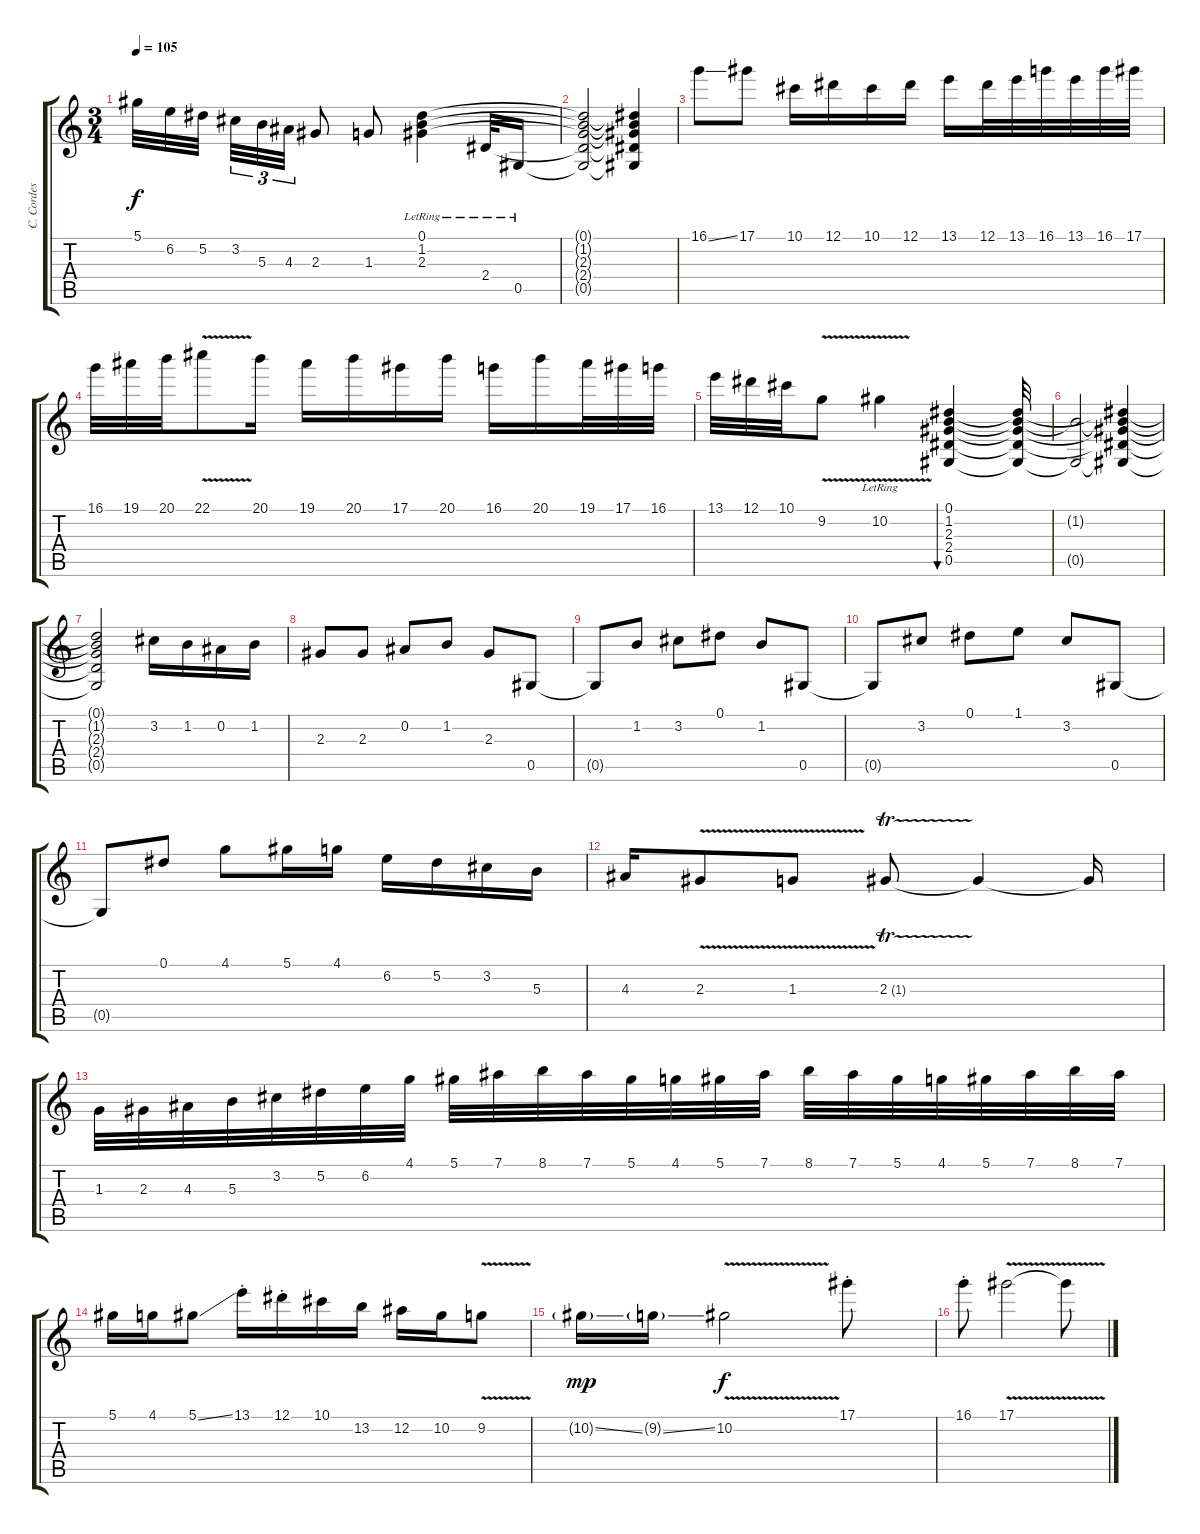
\track ("C. Cordes" "C. Cordes") {instrument acousticguitarnylon}
\staff {score tabs}
\tuning (Eb4 Bb3 Gb3 Db3 Ab2 Eb2) {hide}
\ts (3 4)
\tempo 105
\clef g2
\ks c
5.1.32{dy f} 6.2.32 5.2.32 3.2.32{tu (3 2)} 5.3.32{tu (3 2)} 4.3.32{tu (3 2)} 2.3.8 1.3.8 (0.1{lr} 1.2{lr} 2.3{lr}).4 2.4{lr}.32 0.5{lr}.16 |
(0.1{t} 1.2{t} 2.3{t} 2.4{t} 0.5{t}).2 (0.1{t} 1.2{t} 2.3{t} 2.4{t} 0.5{t}).4 |
16.1{ss}.8 17.1.8 10.1.16 12.1.16 10.1.16 12.1.16 13.1.16 12.1.32 13.1.32 16.1.32 13.1.32 16.1.32 17.1.32 |
16.1.32 19.1.32 20.1.32 22.1{v}.8 20.1.16 19.1.16 20.1.16 17.1.16 20.1.16 16.1.16 20.1.16 19.1.32 17.1.32 16.1.32 |
13.1.32 12.1.32 10.1.32 9.2{v}.8 10.2{v lr}.4 (0.1 1.2 2.3 2.4 0.5).4{bu 480} (0.1{t} 1.2{t} 2.3{t} 2.4{t} 0.5{t}).32 |
(1.2{t} 0.5{t}).2 (0.1{t} 1.2{t} 2.3{t} 2.4{t} 0.5{t}).4 |
(0.1{t} 1.2{t} 2.3{t} 2.4{t} 0.5{t}).2 3.2.16 1.2.16 0.2.16 1.2.16 |
2.3.8 2.3.8 0.2.8 1.2.8 2.3.8 0.5.8 |
0.5{t}.8 1.2.8 3.2.8 0.1.8 1.2.8 0.5.8 |
0.5{t}.8 3.2.8 0.1.8 1.1.8 3.2.8 0.5.8 |
0.5{t}.8 0.1.8 4.1.8 5.1.16 4.1.16 6.2.16 5.2.16 3.2.16 5.3.16 |
4.3.16 2.3{v}.8 1.3{v}.8 2.3{tr (1 32)}.8 2.3{t}.4 2.3{t}.16 |
1.3.32 2.3.32 4.3.32 5.3.32 3.2.32 5.2.32 6.2.32 4.1.32 5.1.32 7.1.32 8.1.32 7.1.32 5.1.32 4.1.32 5.1.32 7.1.32 8.1.32 7.1.32 5.1.32 4.1.32 5.1.32 7.1.32 8.1.32 7.1.32 |
5.1.16 4.1.16 5.1{ss}.8 13.1{st}.16 12.1{st}.16 10.1.16 13.2.16 12.2.16 10.2.16 9.2{v}.8 |
10.2{ss g}.16{dy mp} 9.2{ss g}.16 10.2{v}.2{dy f} 17.1{st}.8 |
16.1{st}.8 17.1{v}.2 17.1{t}.8
